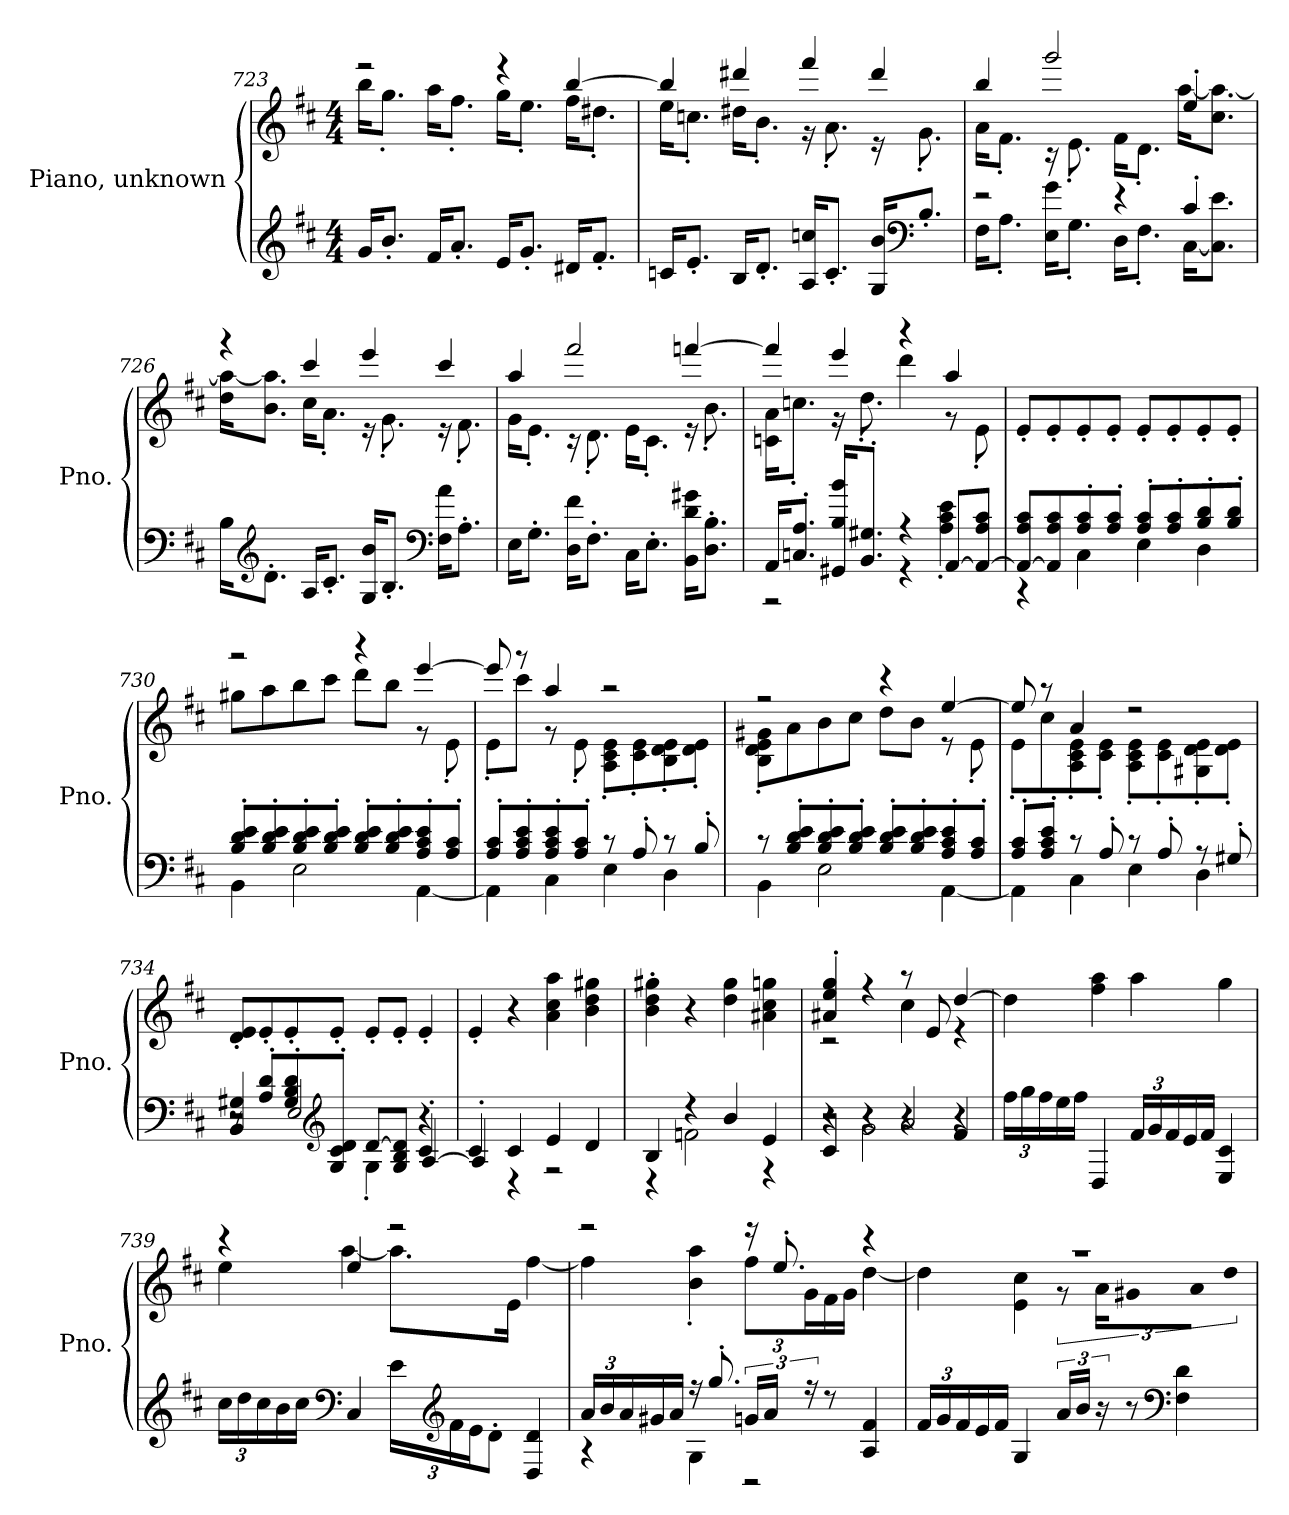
**kern	**kern
*part1	*part1
*staff2	*staff1
*I"Piano, unknown	*
*I'Pno.	*
*clefG2	*clefG2
*k[f#c#]	*k[f#c#]
*M4/4	*M4/4
=723	=723
*	*^
16g/KL	2r	16bb\KL
8.b'/J	.	8.gg'\J
16f#/KL	.	16aa\KL
8.a'/J	.	8.ff#'\J
16e/KL	4r	16gg\KL
8.g'/J	.	8.ee'\J
16d#X/KL	[4bb/	16ff#\KL
8.f#'/J	.	8.dd#X'\J
=724	=724	=724
16cn/KL	4bb/]	16ee\KL
8.e'/J	.	8.ccn'\J
16B/KL	4ddd#X/	16dd#X\KL
8.d'/J	.	8.b'\J
16A/ 16ccn/KL	4fff#/	16r
8.c'/J	.	8.a'\
16G/ 16b/KL	4ddd#/	16r
*clefF4	*	*
8.B'/J	.	8.g'\
!!LO:PB:g=z	!!
=725	=725	=725
*^	*	*
2r	16F#\KL	4bb/	16a\KL
.	8.A'\J	.	8.f#'\J
.	16E\ 16g\KL	2ggg/	16r
.	8.G'\J	.	8.e'\
4r	16D\KL	.	16f#\KL
.	8.F#'\J	.	8.d'\J
4c#'/	[16C#\KL	4ee'/	[16aa\KL
.	8.C#\] 8.e\J	.	8.cc#\ 8.aa\_J
*v	*v	*	*
=726	=726	=726
16B\KL	4r	16dd\ 16aa\_KL
*clefG2	*	*
8.d'\J	.	8.b\ 8.aa\]J
16A/KL	4ccc#/	16cc#\KL
8.c#'/J	.	8.a'\J
16G/ 16b/KL	4eee/	16r
8.B'/J	.	8.g'\
*clefF4	*	*
16F#\ 16a\KL	4ccc#/	16r
8.A'\J	.	8.f#'\
=727	=727	=727
16E\KL	4aa/	16g\KL
8.G'\J	.	8.e'\J
16D\ 16f#\KL	2fff#/	16r
8.F#'\J	.	8.d'\
16C#\KL	.	16e\KL
8.E'\J	.	8.c#'\J
16BB\ 16d\ 16g#X\KL	[4fffn/	16r
8.D\' 8.B\'J	.	8.b'\
!!LO:LB:g=z	!!
=728	=728	=728
*^	*	*
16AA/KL	2r	4fff/]	16cn\ 16a\KL
8.Cn/' 8.A/'J	.	.	8.ccn'\J
16GG#X/ 16B/ 16b/KL	.	4eee/	16r
8.BB/' 8.G#X/'J	.	.	8.dd'\
4r	4r	4r	4ddd\
[8AA/L	4A\' 4c#\' 4e\'	4aa/	8r
8AA/_ 8A/ 8c#/J	.	.	8e'\
*	*	*v	*v
=729	=729	=729
8AA/_ 8A/ 8c#/L	4r	8e'/L
8AA/] 8A/ 8c#/	.	8e'/
8A/' 8c#/'	4C#\	8e'/
8A/' 8c#/'J	.	8e'/J
8A/' 8c#/'L	4E\	8e'/L
8A/' 8c#/'	.	8e'/
8B/' 8d/'	4D\	8e'/
8B/' 8d/'J	.	8e'/J
=730	=730	=730
*	*	*^
8B/' 8d/' 8e/'L	4BB\	2r	8gg#X\L
8B/' 8d/' 8e/'	.	.	8aa\
8B/' 8d/' 8e/'	2E\	.	8bb\
8B/' 8d/' 8e/'J	.	.	8ccc#\J
8B/' 8d/' 8e/'L	.	4r	8ddd\L
8B/' 8d/' 8e/'	.	.	8bb\J
8A/' 8c#/' 8e/'	[4AA\	[4eee/	8r
8A/' 8c#/'J	.	.	8e'\
!!LO:LB:g=z	!!
=731	=731	=731	=731
8A/' 8c#/'L	4AA\]	8eee/]	8e'\L
8A/' 8c#/' 8e/'	.	8r	8ccc#\J
8A/' 8c#/' 8e/'	4C#\	4aa/	8r
8A/' 8c#/'J	.	.	8e'\
8r	4E\	2r	8A\' 8c#\' 8e\'L
8A'/	.	.	8c#\' 8e\'
8r	4D\	.	8B\' 8d\' 8e\'
8B'/	.	.	8d\' 8e\'J
=732	=732	=732	=732
8r	4BB\	2r	8B\' 8d\' 8e\' 8g#X\'L
8B/' 8d/' 8e/'L	.	.	8a\
8B/' 8d/' 8e/'	2E\	.	8b\
8B/' 8d/' 8e/'J	.	.	8cc#\J
8B/' 8d/' 8e/'L	.	4r	8dd\L
8B/' 8d/' 8e/'	.	.	8b\J
8A/' 8c#/' 8e/'	[4AA\	[4ee/	8r
8A/' 8c#/'J	.	.	8e'\
=733	=733	=733	=733
8A/' 8c#/'L	4AA\]	8ee/]	8e'\L
8A/' 8c#/' 8e/'J	.	8r	8cc#\
8r	4C#\	4a/	8A\' 8c#\' 8e\'
8A'/	.	.	8c#\' 8e\'J
8r	4E\	2r	8A\' 8c#\' 8e\'L
8A'/	.	.	8c#\' 8e\'
8r	4D\	.	8G#X\' 8d\' 8e\'
8G#X'/	.	.	8d\' 8e\'J
*	*	*v	*v
!!LO:LB:g=z
=734	=734	=734
*	*^	*
8r	2r	4BB/ 4G#X/	8d/' 8e/'L
8A/' 8d/'L	.	.	8e'/
8G#/' 8B/' 8d/'	.	2E/	8e'/
*clefG2	*	*	*
8G#/' 8c#/' 8d/'J	.	.	8e'/J
[8d/L	4G#'\	.	8e'/L
8G#/ 8B/ 8d/]J	.	.	8e'/J
4c#'/	4r	[4A/	4e'/
*	*v	*v	*
=735	=735	=735
4c#'/	4A/]	4e'/
4c#/	4r	4r
4e/	2r	4a\ 4cc#\ 4aa\
4d/	.	4b\ 4dd\ 4gg#X\
=736	=736	=736
4B/	4r	4b\' 4dd\' 4gg#X\'
4r	2fn\	4r
4b/	.	4dd\ 4gg#\
4e/	4r	4a#X\ 4cc#\ 4ggn\
=737	=737	=737
*	*^	*^
2r	4r	4c#/	4a#X/' 4ee/' 4gg/'	2r
.	2g\	4r	4r	.
2a/	.	4r	8r	4cc#\
.	.	.	8e/	.
.	4r	4f#/	[4dd/	4r
*v	*v	*v	*	*
*	*v	*v
!!LO:LB:g=z
=738	=738
*Xbrackettup	*
24ff#\LL	4dd\]
24gg\	.
24ff#\	.
16ee\	.
16ff#\JJ	.
4D/	4ff#\ 4aa\
24f#/LL	4aa\
24g/	.
24f#/	.
16e/	.
16f#/JJ	.
4E/ 4c#/	4gg\
=739	=739
*	*^
24cc#\LL	4r	4ee\
24dd\	.	.
24cc#\	.	.
16b\	.	.
16cc#\JJ	.	.
*clefF4	*	*
4C#/	4ee/	[4aa\
24e\LL	2r	8.aa\L]
*clefG2	*	*
24f#\	.	.
24e\J	.	.
8d'\J	.	.
.	.	16e\Jk
4D/ 4d/	.	[4ff#\
=740	=740	=740
*^	*	*
24a/LL	4r	2r	4ff#\]
24b/	.	.	.
24a/	.	.	.
16g#X/	.	.	.
16a/JJ	.	.	.
16r	4G\	.	4b\' 4aa\'
8.gg'/	.	.	.
*brackettup	*	*	*Xbrackettup
24gn/LL	2r	16r	12ff#\L
24a/JJ	.	.	.
.	.	8.ee'/	.
24r	.	.	24g\L
8r	.	.	16f#\
.	.	.	16g\JJ
4A/ 4f#/	.	4r	[4dd\
*v	*v	*	*
!!LO:LB:g=z	!!
=741	=741	=741
*Xbrackettup	*	*
24f#/LL	1r	4dd\]
24g/	.	.
24f#/	.	.
16e/	.	.
16f#/JJ	.	.
4G/	.	4e\ 4cc#\
*brackettup	*	*brackettup
24a/LL	.	12r
24b/JJ	.	.
24r	.	24a\LL
8r	.	16g#X\
.	.	16a\JJ
*clefF4	*	*
4F#\ 4d\	.	4dd\
*	*v	*v
=	=
*-	*-
